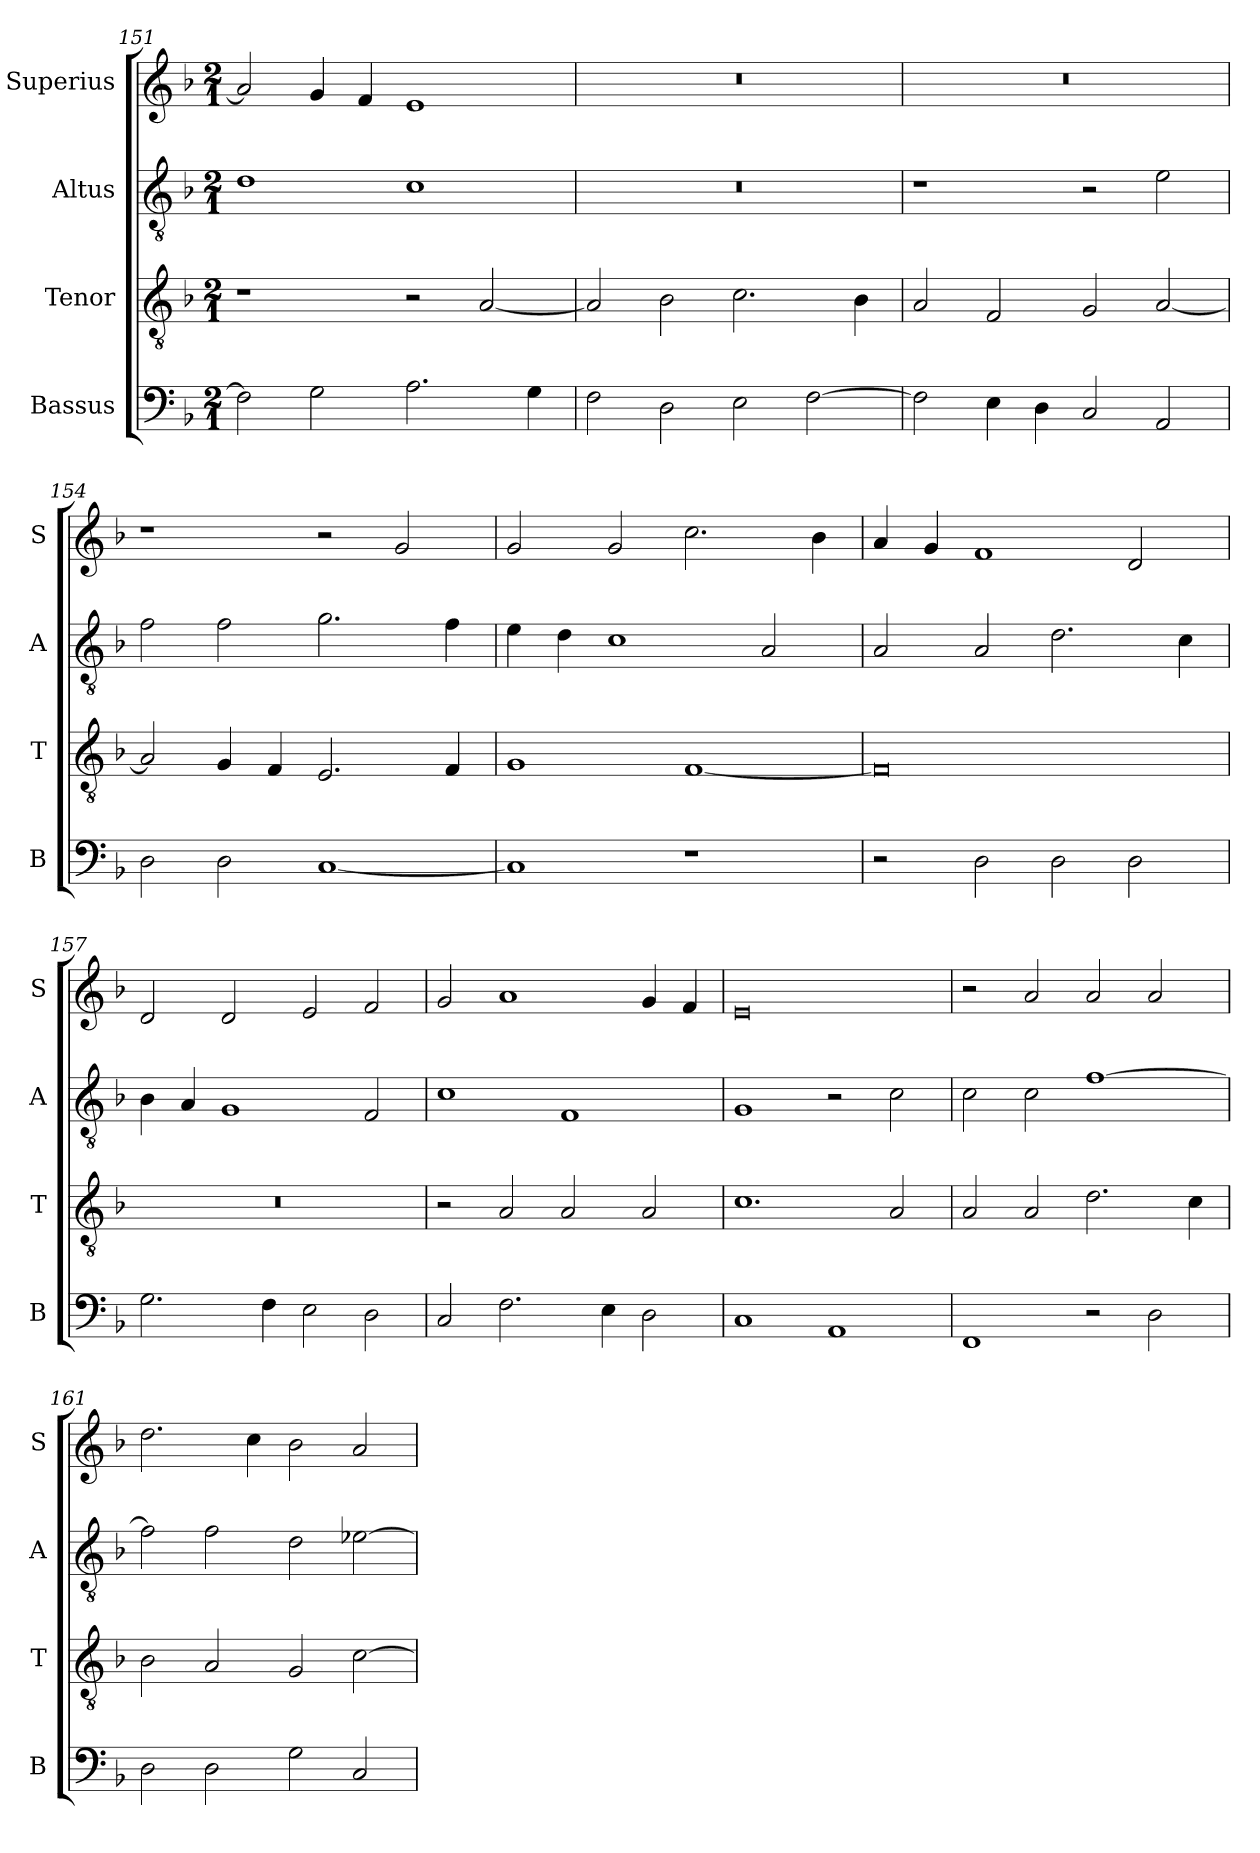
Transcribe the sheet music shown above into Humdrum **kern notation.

**kern	**kern	**kern	**kern
*part4	*part3	*part2	*part1
*staff4	*staff3	*staff2	*staff1
*I"Bassus	*I"Tenor	*I"Altus	*I"Superius
*I'B	*I'T	*I'A	*I'S
*clefF4	*clefGv2	*clefGv2	*clefG2
*k[b-]	*k[b-]	*k[b-]	*k[b-]
*F:	*F:	*F:	*F:
*M2/1	*M2/1	*M2/1	*M2/1
=151	=151	=151	=151
2F]	1r	1d	2a]
2G	.	.	4g
.	.	.	4f
2.A	2r	1c	1e
.	[2A	.	.
4G	.	.	.
=152	=152	=152	=152
2F	2A]	0r	0r
2D	2B-	.	.
2E	2.c	.	.
[2F	.	.	.
.	4B-	.	.
=153	=153	=153	=153
2F]	2A	1r	0r
4E	2F	.	.
4D	.	.	.
2C	2G	2r	.
2AA	[2A	2e	.
=154	=154	=154	=154
2D	2A]	2f	1r
2D	4G	2f	.
.	4F	.	.
[1C	2.E	2.g	2r
.	.	.	2g
.	4F	4f	.
=155	=155	=155	=155
1C]	1G	4e	2g
.	.	4d	.
.	.	1c	2g
1r	[1F	.	2.cc
.	.	2A	.
.	.	.	4b-
=156	=156	=156	=156
2r	0F]	2A	4a
.	.	.	4g
2D	.	2A	1f
2D	.	2.d	.
2D	.	.	2d
.	.	4c	.
=157	=157	=157	=157
2.G	0r	4B-	2d
.	.	4A	.
.	.	1G	2d
4F	.	.	.
2E	.	.	2e
2D	.	2F	2f
=158	=158	=158	=158
2C	2r	1c	2g
2.F	2A	.	1a
.	2A	1F	.
4E	.	.	.
2D	2A	.	4g
.	.	.	4f
=159	=159	=159	=159
1C	1.c	1G	0e
1AA	.	2r	.
.	2A	2c	.
=160	=160	=160	=160
1FF	2A	2c	2r
.	2A	2c	2a
2r	2.d	[1f	2a
2D	.	.	2a
.	4c	.	.
=161	=161	=161	=161
2D	2B-	2f]	2.dd
2D	2A	2f	.
.	.	.	4cc
2G	2G	2d	2b-
2C	[2c	[2e-X	2a
=	=	=	=
*-	*-	*-	*-
